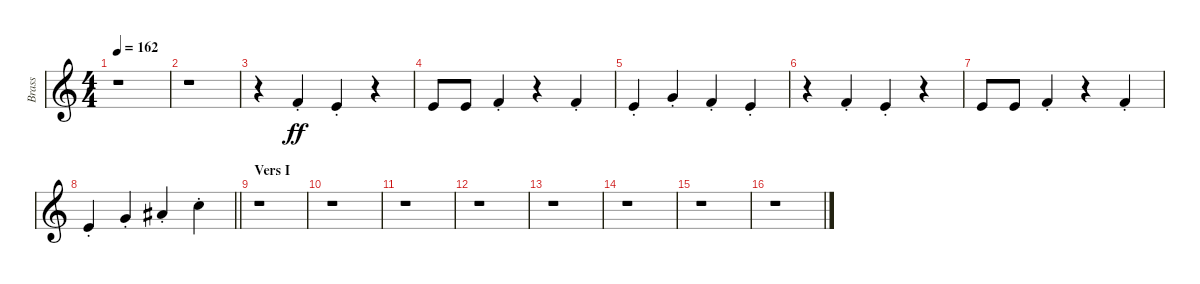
\track ("Brass" "Brass") {instrument frenchhorn}
\staff {score}
\tuning (E4 B3 G3 D3 A2 E2) {hide}
\ts (4 4)
\tempo 162
\clef g2
\ks c
r.1{dy ff} |
r.1 |
r.4 10.3{st}.4 9.3{st}.4 r.4 |
9.3.8 9.3.8 10.3{st}.4 r.4 10.3{st}.4 |
9.3{st}.4 8.2{st}.4 10.3{st}.4 9.3{st}.4 |
r.4 10.3{st}.4 9.3{st}.4 r.4 |
9.3.8 9.3.8 10.3{st}.4 r.4 10.3{st}.4 |
\barLineRight lightlight
9.3{st}.4 8.2{st}.4 11.2{st}.4 13.2{st}.4 |
\section ("" "Vers I")
r.1 |
r.1 |
r.1 |
r.1 |
r.1 |
r.1 |
r.1 |
r.1
